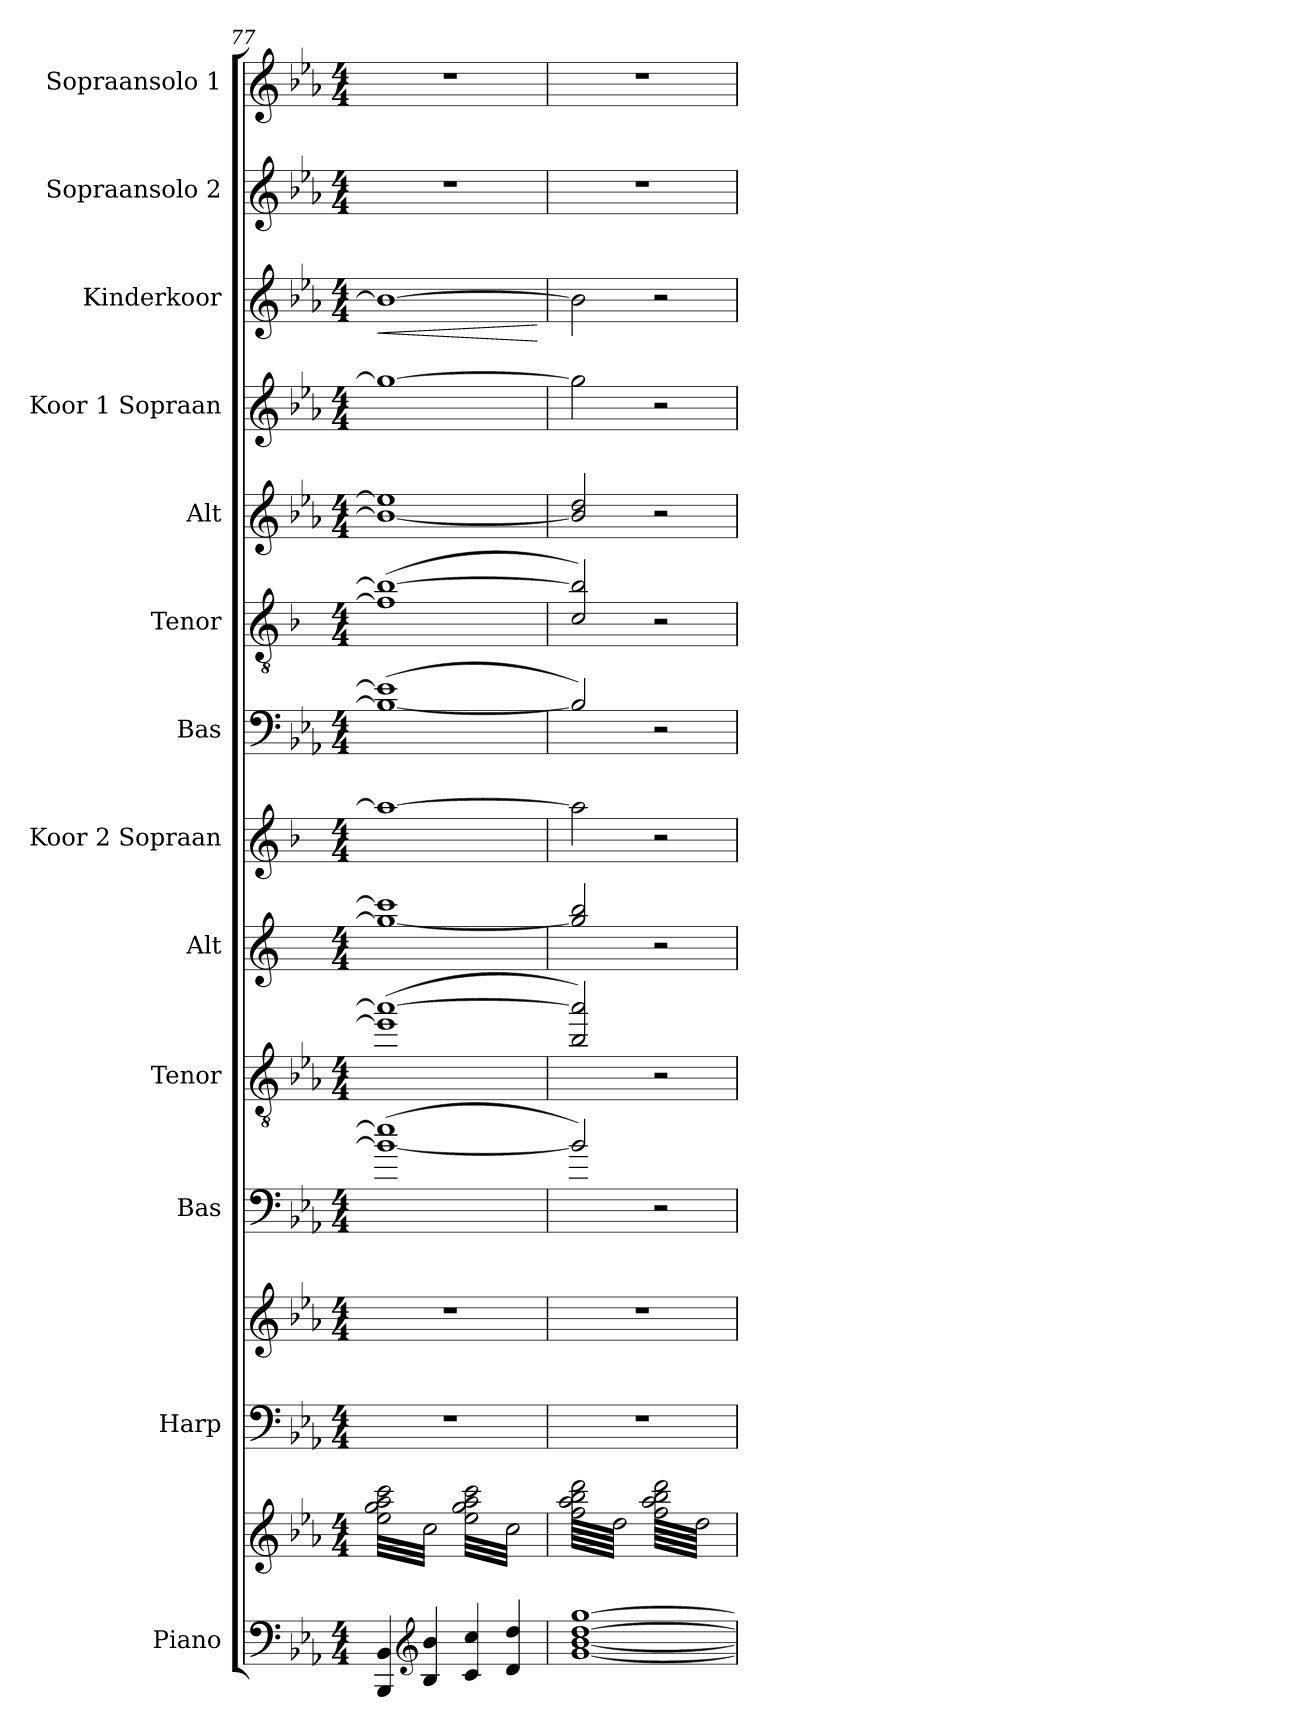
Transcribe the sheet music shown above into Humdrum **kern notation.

**kern	**kern	**kern	**kern	**kern	**kern	**kern	**kern	**kern	**kern	**kern	**kern	**kern	**dynam	**kern	**kern
*part13	*part13	*part12	*part12	*part11	*part10	*part9	*part8	*part7	*part6	*part5	*part4	*part3	*part3	*part2	*part1
*staff15	*staff14	*staff13	*staff12	*staff11	*staff10	*staff9	*staff8	*staff7	*staff6	*staff5	*staff4	*staff3	*staff3	*staff2	*staff1
*I"Piano	*	*I"Harp	*	*I"Bas	*I"Tenor	*I"Alt	*I"Koor 2 Sopraan	*I"Bas	*I"Tenor	*I"Alt	*I"Koor 1 Sopraan	*I"Kinderkoor	*	*I"Sopraansolo 2	*I"Sopraansolo 1
*I'Pno.	*	*I'Hrp.	*	*I'Bs.	*I'T.	*I'A.	*I'S.	*I'Bs.	*I'T.	*I'A.	*I'S.	*I'Kk.	*	*I'2.S.	*I'1. S.
*clefF4	*clefG2	*clefF4	*clefG2	*clefF4	*clefGv2	*clefG2	*clefG2	*clefF4	*clefGv2	*clefG2	*clefG2	*clefG2	*	*clefG2	*clefG2
*	*	*	*	*ITrd12c21	*ITrd8c14	*ITrd5c9	*ITrd1c2	*	*ITrd1c2	*	*	*	*	*	*
*k[b-e-a-]	*k[b-e-a-]	*k[b-e-a-]	*k[b-e-a-]	*k[b-e-a-]	*k[b-e-a-]	*k[b-e-a-]	*k[b-e-a-]	*k[b-e-a-]	*k[b-e-a-]	*k[b-e-a-]	*k[b-e-a-]	*k[b-e-a-]	*	*k[b-e-a-]	*k[b-e-a-]
*M4/4	*M4/4	*M4/4	*M4/4	*M4/4	*M4/4	*M4/4	*M4/4	*M4/4	*M4/4	*M4/4	*M4/4	*M4/4	*	*M4/4	*M4/4
=77	=77	=77	=77	=77	=77	=77	=77	=77	=77	=77	=77	=77	=77	=77	=77
!	!	!	!	!	!	!	!	!	!	!	!	!	!LO:HP:b	!	!
*	*tremolo	*	*	*	*	*	*	*	*	*	*	*	*	*	*
4BBB-/ 4BB-/	32ee-\ 32gg\ 32aa-\ 32ccc\LLL	1r	1r	(>1B-_ 1e-]	(1e-] 1a-_	1b-_ 1ee-]	1gg_	(>1B-_ 1e-]	(1e-] 1a-_	1b-_ 1ee-]	1gg_	1b-_	<	1r	1r
.	32cc\	.	.	.	.	.	.	.	.	.	.	.	.	.	.
.	32ee-\ 32gg\ 32aa-\ 32ccc\	.	.	.	.	.	.	.	.	.	.	.	.	.	.
.	32cc\	.	.	.	.	.	.	.	.	.	.	.	.	.	.
.	32ee-\ 32gg\ 32aa-\ 32ccc\	.	.	.	.	.	.	.	.	.	.	.	.	.	.
.	32cc\	.	.	.	.	.	.	.	.	.	.	.	.	.	.
.	32ee-\ 32gg\ 32aa-\ 32ccc\	.	.	.	.	.	.	.	.	.	.	.	.	.	.
.	32cc\	.	.	.	.	.	.	.	.	.	.	.	.	.	.
*clefG2	*	*	*	*	*	*	*	*	*	*	*	*	*	*	*
4B-/ 4b-/	32ee-\ 32gg\ 32aa-\ 32ccc\	.	.	.	.	.	.	.	.	.	.	.	.	.	.
.	32cc\	.	.	.	.	.	.	.	.	.	.	.	.	.	.
.	32ee-\ 32gg\ 32aa-\ 32ccc\	.	.	.	.	.	.	.	.	.	.	.	.	.	.
.	32cc\	.	.	.	.	.	.	.	.	.	.	.	.	.	.
.	32ee-\ 32gg\ 32aa-\ 32ccc\	.	.	.	.	.	.	.	.	.	.	.	.	.	.
.	32cc\	.	.	.	.	.	.	.	.	.	.	.	.	.	.
.	32ee-\ 32gg\ 32aa-\ 32ccc\	.	.	.	.	.	.	.	.	.	.	.	.	.	.
.	32cc\JJJ	.	.	.	.	.	.	.	.	.	.	.	.	.	.
4c/ 4cc/	32ee-\ 32gg\ 32aa-\ 32ccc\LLL	.	.	.	.	.	.	.	.	.	.	.	.	.	.
.	32cc\	.	.	.	.	.	.	.	.	.	.	.	.	.	.
.	32ee-\ 32gg\ 32aa-\ 32ccc\	.	.	.	.	.	.	.	.	.	.	.	.	.	.
.	32cc\	.	.	.	.	.	.	.	.	.	.	.	.	.	.
.	32ee-\ 32gg\ 32aa-\ 32ccc\	.	.	.	.	.	.	.	.	.	.	.	.	.	.
.	32cc\	.	.	.	.	.	.	.	.	.	.	.	.	.	.
.	32ee-\ 32gg\ 32aa-\ 32ccc\	.	.	.	.	.	.	.	.	.	.	.	.	.	.
.	32cc\	.	.	.	.	.	.	.	.	.	.	.	.	.	.
4d/ 4dd/	32ee-\ 32gg\ 32aa-\ 32ccc\	.	.	.	.	.	.	.	.	.	.	.	.	.	.
.	32cc\	.	.	.	.	.	.	.	.	.	.	.	.	.	.
.	32ee-\ 32gg\ 32aa-\ 32ccc\	.	.	.	.	.	.	.	.	.	.	.	.	.	.
.	32cc\	.	.	.	.	.	.	.	.	.	.	.	.	.	.
.	32ee-\ 32gg\ 32aa-\ 32ccc\	.	.	.	.	.	.	.	.	.	.	.	.	.	.
.	32cc\	.	.	.	.	.	.	.	.	.	.	.	.	.	.
.	32ee-\ 32gg\ 32aa-\ 32ccc\	.	.	.	.	.	.	.	.	.	.	.	.	.	.
.	32cc\JJJ	.	.	.	.	.	.	.	.	.	.	.	.	.	.
.	.	.	.	.	.	.	.	.	.	.	.	.	[	.	.
=78	=78	=78	=78	=78	=78	=78	=78	=78	=78	=78	=78	=78	=78	=78	=78
[1g [1b- [1dd [1gg	64ff\ 64aa-\ 64bb-\ 64ddd\LLLL	1r	1r	2B-/])	2B-/ 2a-/])	2b-/] 2dd/	2gg\]	2B-/])	2B-/ 2a-/])	2b-/] 2dd/	2gg\]	2b-\]	.	1r	1r
.	64dd\	.	.	.	.	.	.	.	.	.	.	.	.	.	.
.	64ff\ 64aa-\ 64bb-\ 64ddd\	.	.	.	.	.	.	.	.	.	.	.	.	.	.
.	64dd\	.	.	.	.	.	.	.	.	.	.	.	.	.	.
.	64ff\ 64aa-\ 64bb-\ 64ddd\	.	.	.	.	.	.	.	.	.	.	.	.	.	.
.	64dd\	.	.	.	.	.	.	.	.	.	.	.	.	.	.
.	64ff\ 64aa-\ 64bb-\ 64ddd\	.	.	.	.	.	.	.	.	.	.	.	.	.	.
.	64dd\	.	.	.	.	.	.	.	.	.	.	.	.	.	.
.	64ff\ 64aa-\ 64bb-\ 64ddd\	.	.	.	.	.	.	.	.	.	.	.	.	.	.
.	64dd\	.	.	.	.	.	.	.	.	.	.	.	.	.	.
.	64ff\ 64aa-\ 64bb-\ 64ddd\	.	.	.	.	.	.	.	.	.	.	.	.	.	.
.	64dd\	.	.	.	.	.	.	.	.	.	.	.	.	.	.
.	64ff\ 64aa-\ 64bb-\ 64ddd\	.	.	.	.	.	.	.	.	.	.	.	.	.	.
.	64dd\	.	.	.	.	.	.	.	.	.	.	.	.	.	.
.	64ff\ 64aa-\ 64bb-\ 64ddd\	.	.	.	.	.	.	.	.	.	.	.	.	.	.
.	64dd\	.	.	.	.	.	.	.	.	.	.	.	.	.	.
.	64ff\ 64aa-\ 64bb-\ 64ddd\	.	.	.	.	.	.	.	.	.	.	.	.	.	.
.	64dd\	.	.	.	.	.	.	.	.	.	.	.	.	.	.
.	64ff\ 64aa-\ 64bb-\ 64ddd\	.	.	.	.	.	.	.	.	.	.	.	.	.	.
.	64dd\	.	.	.	.	.	.	.	.	.	.	.	.	.	.
.	64ff\ 64aa-\ 64bb-\ 64ddd\	.	.	.	.	.	.	.	.	.	.	.	.	.	.
.	64dd\	.	.	.	.	.	.	.	.	.	.	.	.	.	.
.	64ff\ 64aa-\ 64bb-\ 64ddd\	.	.	.	.	.	.	.	.	.	.	.	.	.	.
.	64dd\	.	.	.	.	.	.	.	.	.	.	.	.	.	.
.	64ff\ 64aa-\ 64bb-\ 64ddd\	.	.	.	.	.	.	.	.	.	.	.	.	.	.
.	64dd\	.	.	.	.	.	.	.	.	.	.	.	.	.	.
.	64ff\ 64aa-\ 64bb-\ 64ddd\	.	.	.	.	.	.	.	.	.	.	.	.	.	.
.	64dd\	.	.	.	.	.	.	.	.	.	.	.	.	.	.
.	64ff\ 64aa-\ 64bb-\ 64ddd\	.	.	.	.	.	.	.	.	.	.	.	.	.	.
.	64dd\	.	.	.	.	.	.	.	.	.	.	.	.	.	.
.	64ff\ 64aa-\ 64bb-\ 64ddd\	.	.	.	.	.	.	.	.	.	.	.	.	.	.
.	64dd\JJJJ	.	.	.	.	.	.	.	.	.	.	.	.	.	.
.	64ff\ 64aa-\ 64bb-\ 64ddd\LLLL	.	.	2r	2r	2r	2r	2r	2r	2r	2r	2r	.	.	.
.	64dd\	.	.	.	.	.	.	.	.	.	.	.	.	.	.
.	64ff\ 64aa-\ 64bb-\ 64ddd\	.	.	.	.	.	.	.	.	.	.	.	.	.	.
.	64dd\	.	.	.	.	.	.	.	.	.	.	.	.	.	.
.	64ff\ 64aa-\ 64bb-\ 64ddd\	.	.	.	.	.	.	.	.	.	.	.	.	.	.
.	64dd\	.	.	.	.	.	.	.	.	.	.	.	.	.	.
.	64ff\ 64aa-\ 64bb-\ 64ddd\	.	.	.	.	.	.	.	.	.	.	.	.	.	.
.	64dd\	.	.	.	.	.	.	.	.	.	.	.	.	.	.
.	64ff\ 64aa-\ 64bb-\ 64ddd\	.	.	.	.	.	.	.	.	.	.	.	.	.	.
.	64dd\	.	.	.	.	.	.	.	.	.	.	.	.	.	.
.	64ff\ 64aa-\ 64bb-\ 64ddd\	.	.	.	.	.	.	.	.	.	.	.	.	.	.
.	64dd\	.	.	.	.	.	.	.	.	.	.	.	.	.	.
.	64ff\ 64aa-\ 64bb-\ 64ddd\	.	.	.	.	.	.	.	.	.	.	.	.	.	.
.	64dd\	.	.	.	.	.	.	.	.	.	.	.	.	.	.
.	64ff\ 64aa-\ 64bb-\ 64ddd\	.	.	.	.	.	.	.	.	.	.	.	.	.	.
.	64dd\	.	.	.	.	.	.	.	.	.	.	.	.	.	.
.	64ff\ 64aa-\ 64bb-\ 64ddd\	.	.	.	.	.	.	.	.	.	.	.	.	.	.
.	64dd\	.	.	.	.	.	.	.	.	.	.	.	.	.	.
.	64ff\ 64aa-\ 64bb-\ 64ddd\	.	.	.	.	.	.	.	.	.	.	.	.	.	.
.	64dd\	.	.	.	.	.	.	.	.	.	.	.	.	.	.
.	64ff\ 64aa-\ 64bb-\ 64ddd\	.	.	.	.	.	.	.	.	.	.	.	.	.	.
.	64dd\	.	.	.	.	.	.	.	.	.	.	.	.	.	.
.	64ff\ 64aa-\ 64bb-\ 64ddd\	.	.	.	.	.	.	.	.	.	.	.	.	.	.
.	64dd\	.	.	.	.	.	.	.	.	.	.	.	.	.	.
.	64ff\ 64aa-\ 64bb-\ 64ddd\	.	.	.	.	.	.	.	.	.	.	.	.	.	.
.	64dd\	.	.	.	.	.	.	.	.	.	.	.	.	.	.
.	64ff\ 64aa-\ 64bb-\ 64ddd\	.	.	.	.	.	.	.	.	.	.	.	.	.	.
.	64dd\	.	.	.	.	.	.	.	.	.	.	.	.	.	.
.	64ff\ 64aa-\ 64bb-\ 64ddd\	.	.	.	.	.	.	.	.	.	.	.	.	.	.
.	64dd\	.	.	.	.	.	.	.	.	.	.	.	.	.	.
.	64ff\ 64aa-\ 64bb-\ 64ddd\	.	.	.	.	.	.	.	.	.	.	.	.	.	.
.	64dd\JJJJ	.	.	.	.	.	.	.	.	.	.	.	.	.	.
*	*Xtremolo	*	*	*	*	*	*	*	*	*	*	*	*	*	*
.	.	.	.	.	.	.	.	.	.	.	.	.	.	.	.
.	.	.	.	.	.	.	.	.	.	.	.	.	.	.	.
.	.	.	.	.	.	.	.	.	.	.	.	.	.	.	.
.	.	.	.	.	.	.	.	.	.	.	.	.	.	.	.
.	.	.	.	.	.	.	.	.	.	.	.	.	.	.	.
.	.	.	.	.	.	.	.	.	.	.	.	.	.	.	.
.	.	.	.	.	.	.	.	.	.	.	.	.	.	.	.
.	.	.	.	.	.	.	.	.	.	.	.	.	.	.	.
.	.	.	.	.	.	.	.	.	.	.	.	.	.	.	.
.	.	.	.	.	.	.	.	.	.	.	.	.	.	.	.
.	.	.	.	.	.	.	.	.	.	.	.	.	.	.	.
.	.	.	.	.	.	.	.	.	.	.	.	.	.	.	.
.	.	.	.	.	.	.	.	.	.	.	.	.	.	.	.
.	.	.	.	.	.	.	.	.	.	.	.	.	.	.	.
.	.	.	.	.	.	.	.	.	.	.	.	.	.	.	.
.	.	.	.	.	.	.	.	.	.	.	.	.	.	.	.
=	=	=	=	=	=	=	=	=	=	=	=	=	=	=	=
*-	*-	*-	*-	*-	*-	*-	*-	*-	*-	*-	*-	*-	*-	*-	*-
